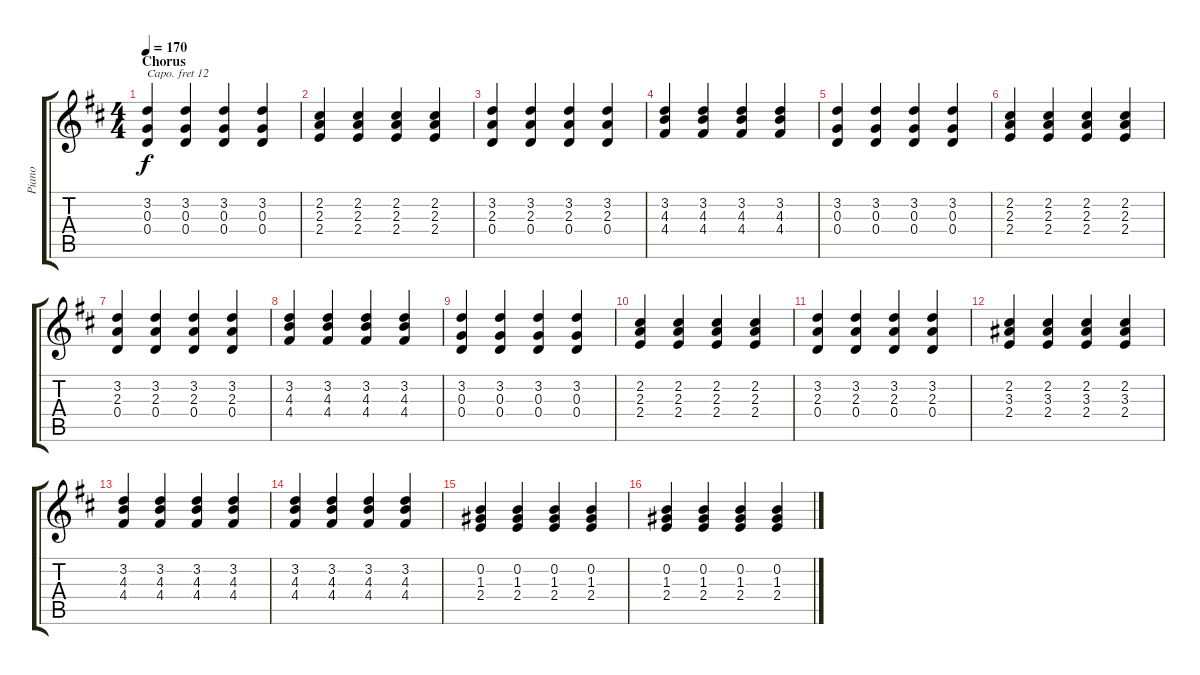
\track ("Piano" "Piano") {instrument brightacousticpiano}
\staff {score tabs}
\capo 12
\tuning (E4 B3 G3 D3 A2 E2) {hide}
\ts (4 4)
\section ("" "Chorus")
\tempo 170
\clef g2
\ks d
(3.2 0.3 0.4).4{dy f} (3.2 0.3 0.4).4 (3.2 0.3 0.4).4 (3.2 0.3 0.4).4 |
(2.2 2.3 2.4).4 (2.2 2.3 2.4).4 (2.2 2.3 2.4).4 (2.2 2.3 2.4).4 |
(3.2 2.3 0.4).4 (3.2 2.3 0.4).4 (3.2 2.3 0.4).4 (3.2 2.3 0.4).4 |
(3.2 4.3 4.4).4 (3.2 4.3 4.4).4 (3.2 4.3 4.4).4 (3.2 4.3 4.4).4 |
(3.2 0.3 0.4).4 (3.2 0.3 0.4).4 (3.2 0.3 0.4).4 (3.2 0.3 0.4).4 |
(2.2 2.3 2.4).4 (2.2 2.3 2.4).4 (2.2 2.3 2.4).4 (2.2 2.3 2.4).4 |
(3.2 2.3 0.4).4 (3.2 2.3 0.4).4 (3.2 2.3 0.4).4 (3.2 2.3 0.4).4 |
(3.2 4.3 4.4).4 (3.2 4.3 4.4).4 (3.2 4.3 4.4).4 (3.2 4.3 4.4).4 |
(3.2 0.3 0.4).4 (3.2 0.3 0.4).4 (3.2 0.3 0.4).4 (3.2 0.3 0.4).4 |
(2.2 2.3 2.4).4 (2.2 2.3 2.4).4 (2.2 2.3 2.4).4 (2.2 2.3 2.4).4 |
(3.2 2.3 0.4).4 (3.2 2.3 0.4).4 (3.2 2.3 0.4).4 (3.2 2.3 0.4).4 |
(2.2 3.3 2.4).4 (2.2 3.3 2.4).4 (2.2 3.3 2.4).4 (2.2 3.3 2.4).4 |
(3.2 4.3 4.4).4 (3.2 4.3 4.4).4 (3.2 4.3 4.4).4 (3.2 4.3 4.4).4 |
(3.2 4.3 4.4).4 (3.2 4.3 4.4).4 (3.2 4.3 4.4).4 (3.2 4.3 4.4).4 |
(0.2 1.3 2.4).4 (0.2 1.3 2.4).4 (0.2 1.3 2.4).4 (0.2 1.3 2.4).4 |
(0.2 1.3 2.4).4 (0.2 1.3 2.4).4 (0.2 1.3 2.4).4 (0.2 1.3 2.4).4
